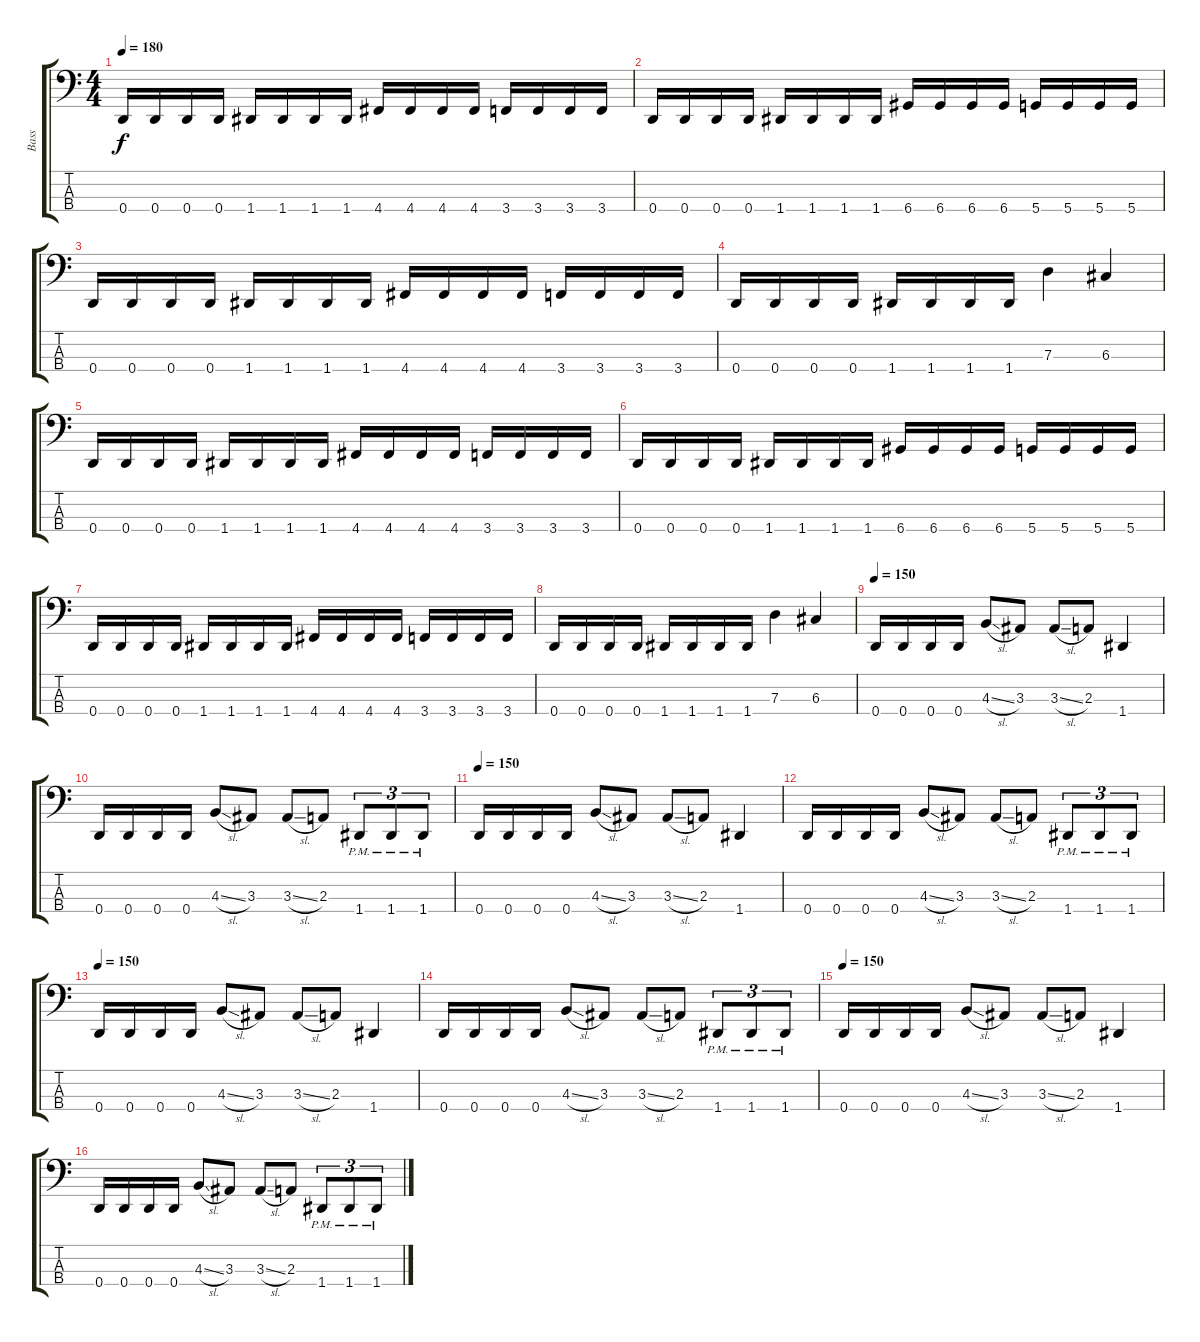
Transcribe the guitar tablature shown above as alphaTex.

\track ("Bass" "Bass") {instrument electricbasspick}
\staff {score tabs}
\tuning (F2 C2 G1 D1) {hide}
\ts (4 4)
\tempo 180
\clef f4
\ks c
0.4.16{dy f} 0.4.16 0.4.16 0.4.16 1.4.16 1.4.16 1.4.16 1.4.16 4.4.16 4.4.16 4.4.16 4.4.16 3.4.16 3.4.16 3.4.16 3.4.16 |
0.4.16 0.4.16 0.4.16 0.4.16 1.4.16 1.4.16 1.4.16 1.4.16 6.4.16 6.4.16 6.4.16 6.4.16 5.4.16 5.4.16 5.4.16 5.4.16 |
0.4.16 0.4.16 0.4.16 0.4.16 1.4.16 1.4.16 1.4.16 1.4.16 4.4.16 4.4.16 4.4.16 4.4.16 3.4.16 3.4.16 3.4.16 3.4.16 |
0.4.16 0.4.16 0.4.16 0.4.16 1.4.16 1.4.16 1.4.16 1.4.16 7.3.4 6.3.4 |
0.4.16 0.4.16 0.4.16 0.4.16 1.4.16 1.4.16 1.4.16 1.4.16 4.4.16 4.4.16 4.4.16 4.4.16 3.4.16 3.4.16 3.4.16 3.4.16 |
0.4.16 0.4.16 0.4.16 0.4.16 1.4.16 1.4.16 1.4.16 1.4.16 6.4.16 6.4.16 6.4.16 6.4.16 5.4.16 5.4.16 5.4.16 5.4.16 |
0.4.16 0.4.16 0.4.16 0.4.16 1.4.16 1.4.16 1.4.16 1.4.16 4.4.16 4.4.16 4.4.16 4.4.16 3.4.16 3.4.16 3.4.16 3.4.16 |
0.4.16 0.4.16 0.4.16 0.4.16 1.4.16 1.4.16 1.4.16 1.4.16 7.3.4 6.3.4 |
\tempo 150
0.4.16 0.4.16 0.4.16 0.4.16 4.3{sl}.8 3.3.8 3.3{sl}.8 2.3.8 1.4.4 |
0.4.16 0.4.16 0.4.16 0.4.16 4.3{sl}.8 3.3.8 3.3{sl}.8 2.3.8 1.4{pm}.8{tu (3 2)} 1.4{pm}.8{tu (3 2)} 1.4{pm}.8{tu (3 2)} |
\tempo 150
0.4.16 0.4.16 0.4.16 0.4.16 4.3{sl}.8 3.3.8 3.3{sl}.8 2.3.8 1.4.4 |
0.4.16 0.4.16 0.4.16 0.4.16 4.3{sl}.8 3.3.8 3.3{sl}.8 2.3.8 1.4{pm}.8{tu (3 2)} 1.4{pm}.8{tu (3 2)} 1.4{pm}.8{tu (3 2)} |
\tempo 150
0.4.16 0.4.16 0.4.16 0.4.16 4.3{sl}.8 3.3.8 3.3{sl}.8 2.3.8 1.4.4 |
0.4.16 0.4.16 0.4.16 0.4.16 4.3{sl}.8 3.3.8 3.3{sl}.8 2.3.8 1.4{pm}.8{tu (3 2)} 1.4{pm}.8{tu (3 2)} 1.4{pm}.8{tu (3 2)} |
\tempo 150
0.4.16 0.4.16 0.4.16 0.4.16 4.3{sl}.8 3.3.8 3.3{sl}.8 2.3.8 1.4.4 |
0.4.16 0.4.16 0.4.16 0.4.16 4.3{sl}.8 3.3.8 3.3{sl}.8 2.3.8 1.4{pm}.8{tu (3 2)} 1.4{pm}.8{tu (3 2)} 1.4{pm}.8{tu (3 2)}
